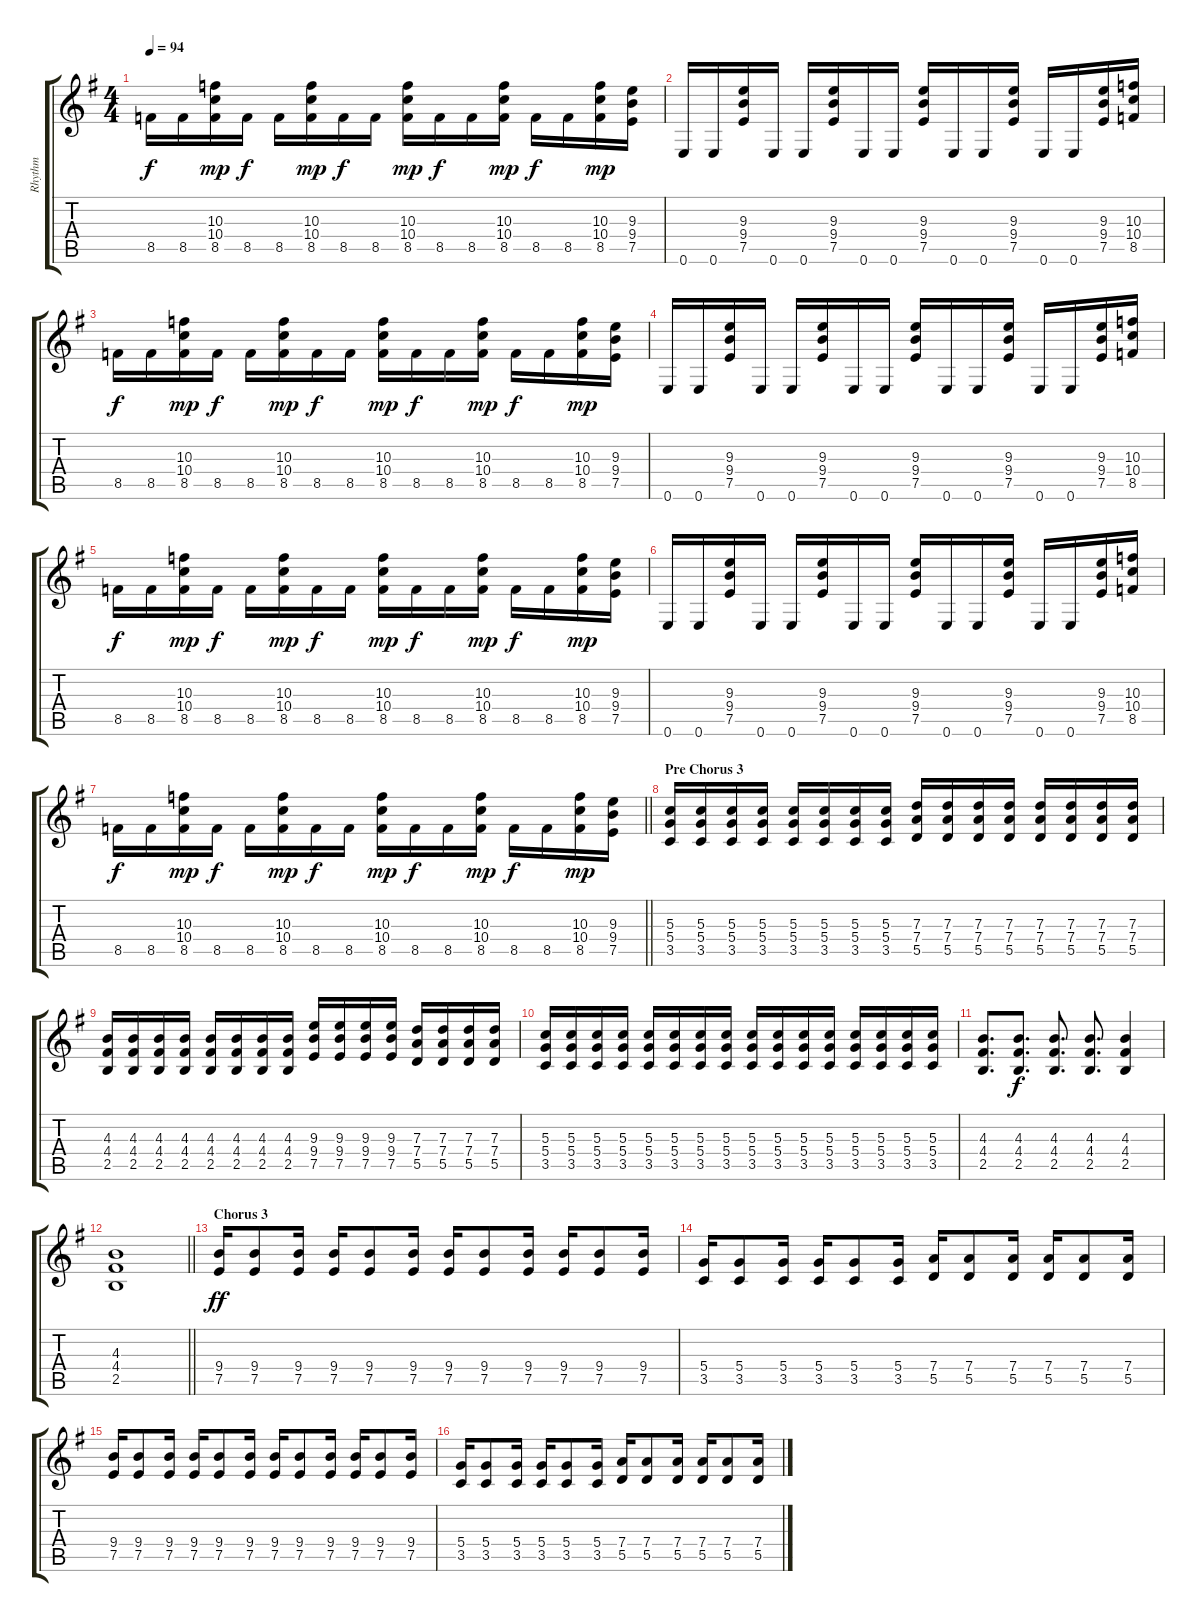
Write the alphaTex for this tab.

\track ("Rhythm" "Rhythm") {instrument distortionguitar}
\staff {score tabs}
\tuning (E4 B3 G3 D3 A2 E2) {hide}
\ts (4 4)
\tempo 94
\clef g2
\ks g
8.5.16{dy f} 8.5.16 (10.3 10.4 8.5).16{dy mp} 8.5.16{dy f} 8.5.16 (10.3 10.4 8.5).16{dy mp} 8.5.16{dy f} 8.5.16 (10.3 10.4 8.5).16{dy mp} 8.5.16{dy f} 8.5.16 (10.3 10.4 8.5).16{dy mp} 8.5.16{dy f} 8.5.16 (10.3 10.4 8.5).16{dy mp} (9.3 9.4 7.5).16 |
0.6.16 0.6.16 (9.3 9.4 7.5).16 0.6.16 0.6.16 (9.3 9.4 7.5).16 0.6.16 0.6.16 (9.3 9.4 7.5).16 0.6.16 0.6.16 (9.3 9.4 7.5).16 0.6.16 0.6.16 (9.3 9.4 7.5).16 (10.3 10.4 8.5).16 |
8.5.16{dy f} 8.5.16 (10.3 10.4 8.5).16{dy mp} 8.5.16{dy f} 8.5.16 (10.3 10.4 8.5).16{dy mp} 8.5.16{dy f} 8.5.16 (10.3 10.4 8.5).16{dy mp} 8.5.16{dy f} 8.5.16 (10.3 10.4 8.5).16{dy mp} 8.5.16{dy f} 8.5.16 (10.3 10.4 8.5).16{dy mp} (9.3 9.4 7.5).16 |
0.6.16 0.6.16 (9.3 9.4 7.5).16 0.6.16 0.6.16 (9.3 9.4 7.5).16 0.6.16 0.6.16 (9.3 9.4 7.5).16 0.6.16 0.6.16 (9.3 9.4 7.5).16 0.6.16 0.6.16 (9.3 9.4 7.5).16 (10.3 10.4 8.5).16 |
8.5.16{dy f} 8.5.16 (10.3 10.4 8.5).16{dy mp} 8.5.16{dy f} 8.5.16 (10.3 10.4 8.5).16{dy mp} 8.5.16{dy f} 8.5.16 (10.3 10.4 8.5).16{dy mp} 8.5.16{dy f} 8.5.16 (10.3 10.4 8.5).16{dy mp} 8.5.16{dy f} 8.5.16 (10.3 10.4 8.5).16{dy mp} (9.3 9.4 7.5).16 |
0.6.16 0.6.16 (9.3 9.4 7.5).16 0.6.16 0.6.16 (9.3 9.4 7.5).16 0.6.16 0.6.16 (9.3 9.4 7.5).16 0.6.16 0.6.16 (9.3 9.4 7.5).16 0.6.16 0.6.16 (9.3 9.4 7.5).16 (10.3 10.4 8.5).16 |
\barLineRight lightlight
8.5.16{dy f} 8.5.16 (10.3 10.4 8.5).16{dy mp} 8.5.16{dy f} 8.5.16 (10.3 10.4 8.5).16{dy mp} 8.5.16{dy f} 8.5.16 (10.3 10.4 8.5).16{dy mp} 8.5.16{dy f} 8.5.16 (10.3 10.4 8.5).16{dy mp} 8.5.16{dy f} 8.5.16 (10.3 10.4 8.5).16{dy mp} (9.3 9.4 7.5).16 |
\section ("" "Pre Chorus 3")
(5.3 5.4 3.5).16 (5.3 5.4 3.5).16 (5.3 5.4 3.5).16 (5.3 5.4 3.5).16 (5.3 5.4 3.5).16 (5.3 5.4 3.5).16 (5.3 5.4 3.5).16 (5.3 5.4 3.5).16 (7.3 7.4 5.5).16 (7.3 7.4 5.5).16 (7.3 7.4 5.5).16 (7.3 7.4 5.5).16 (7.3 7.4 5.5).16 (7.3 7.4 5.5).16 (7.3 7.4 5.5).16 (7.3 7.4 5.5).16 |
(4.3 4.4 2.5).16 (4.3 4.4 2.5).16 (4.3 4.4 2.5).16 (4.3 4.4 2.5).16 (4.3 4.4 2.5).16 (4.3 4.4 2.5).16 (4.3 4.4 2.5).16 (4.3 4.4 2.5).16 (9.3 9.4 7.5).16 (9.3 9.4 7.5).16 (9.3 9.4 7.5).16 (9.3 9.4 7.5).16 (7.3 7.4 5.5).16 (7.3 7.4 5.5).16 (7.3 7.4 5.5).16 (7.3 7.4 5.5).16 |
(5.3 5.4 3.5).16 (5.3 5.4 3.5).16 (5.3 5.4 3.5).16 (5.3 5.4 3.5).16 (5.3 5.4 3.5).16 (5.3 5.4 3.5).16 (5.3 5.4 3.5).16 (5.3 5.4 3.5).16 (5.3 5.4 3.5).16 (5.3 5.4 3.5).16 (5.3 5.4 3.5).16 (5.3 5.4 3.5).16 (5.3 5.4 3.5).16 (5.3 5.4 3.5).16 (5.3 5.4 3.5).16 (5.3 5.4 3.5).16 |
(4.3 4.4 2.5).8{d} (4.3 4.4 2.5).8{d dy f} (4.3 4.4 2.5).8{d} (4.3 4.4 2.5).8{d} (4.3 4.4 2.5).4 |
\barLineRight lightlight
(4.3 4.4 2.5).1 |
\section ("" "Chorus 3")
(9.4 7.5).16{dy ff} (9.4 7.5).8 (9.4 7.5).16 (9.4 7.5).16 (9.4 7.5).8 (9.4 7.5).16 (9.4 7.5).16 (9.4 7.5).8 (9.4 7.5).16 (9.4 7.5).16 (9.4 7.5).8 (9.4 7.5).16 |
(5.4 3.5).16 (5.4 3.5).8 (5.4 3.5).16 (5.4 3.5).16 (5.4 3.5).8 (5.4 3.5).16 (7.4 5.5).16 (7.4 5.5).8 (7.4 5.5).16 (7.4 5.5).16 (7.4 5.5).8 (7.4 5.5).16 |
(9.4 7.5).16 (9.4 7.5).8 (9.4 7.5).16 (9.4 7.5).16 (9.4 7.5).8 (9.4 7.5).16 (9.4 7.5).16 (9.4 7.5).8 (9.4 7.5).16 (9.4 7.5).16 (9.4 7.5).8 (9.4 7.5).16 |
(5.4 3.5).16 (5.4 3.5).8 (5.4 3.5).16 (5.4 3.5).16 (5.4 3.5).8 (5.4 3.5).16 (7.4 5.5).16 (7.4 5.5).8 (7.4 5.5).16 (7.4 5.5).16 (7.4 5.5).8 (7.4 5.5).16
